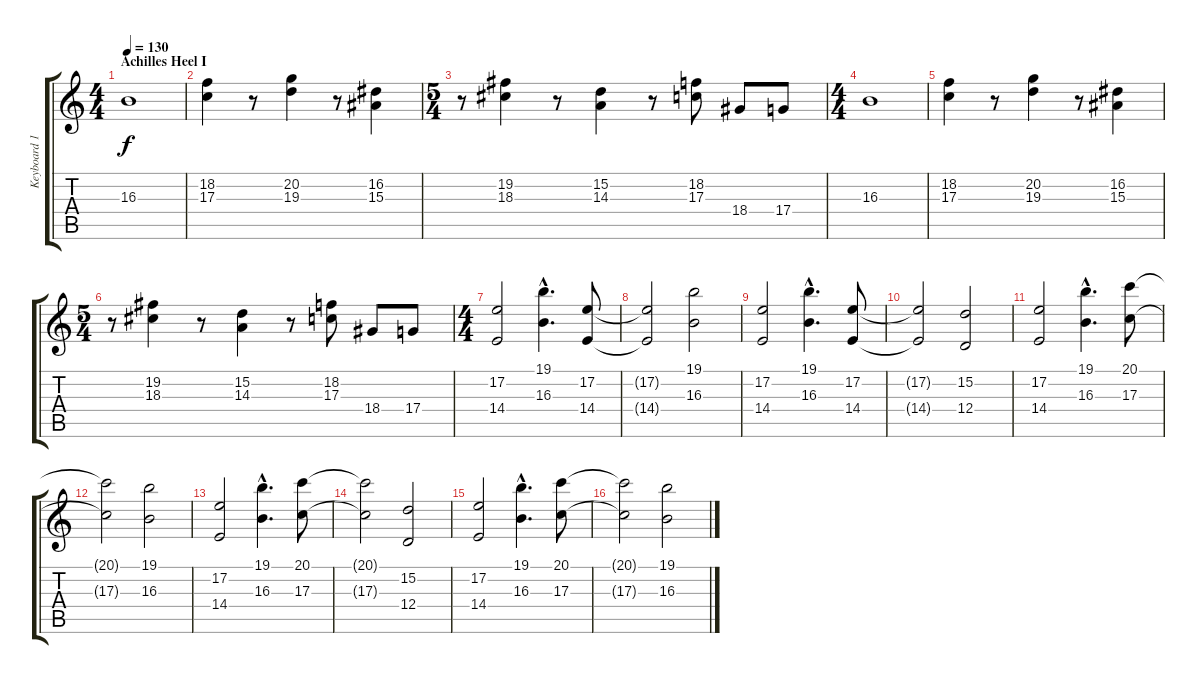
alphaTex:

\track ("Keyboard 1" "Keyboard 1") {instrument stringensemble1}
\staff {score tabs}
\tuning (E4 B3 G3 D3 A2 E2) {hide}
\ts (4 4)
\section ("" "Achilles Heel I")
\tempo 130
\clef g2
\ks c
16.3.1{dy f instrument stringensemble1} |
(18.2 17.3).4 r.8 (20.2 19.3).4 r.8 (16.2 15.3).4 |
\ts (5 4)
r.8 (19.2 18.3).4 r.8 (15.2 14.3).4 r.8 (18.2 17.3).8 18.4.8 17.4.8 |
\ts (4 4)
16.3.1 |
(18.2 17.3).4 r.8 (20.2 19.3).4 r.8 (16.2 15.3).4 |
\ts (5 4)
r.8 (19.2 18.3).4 r.8 (15.2 14.3).4 r.8 (18.2 17.3).8 18.4.8 17.4.8 |
\ts (4 4)
\section ("" "")
(17.2 14.4).2 (19.1{hac} 16.3{hac}).4{d} (17.2 14.4).8 |
(17.2{t} 14.4{t}).2 (19.1 16.3).2 |
(17.2 14.4).2 (19.1{hac} 16.3{hac}).4{d} (17.2 14.4).8 |
(17.2{t} 14.4{t}).2 (15.2 12.4).2 |
\section ("" "")
(17.2 14.4).2 (19.1{hac} 16.3{hac}).4{d} (20.1 17.3).8 |
(20.1{t} 17.3{t}).2 (19.1 16.3).2 |
(17.2 14.4).2 (19.1{hac} 16.3{hac}).4{d} (20.1 17.3).8 |
(20.1{t} 17.3{t}).2 (15.2 12.4).2 |
(17.2 14.4).2 (19.1{hac} 16.3{hac}).4{d} (20.1 17.3).8 |
(20.1{t} 17.3{t}).2 (19.1 16.3).2
